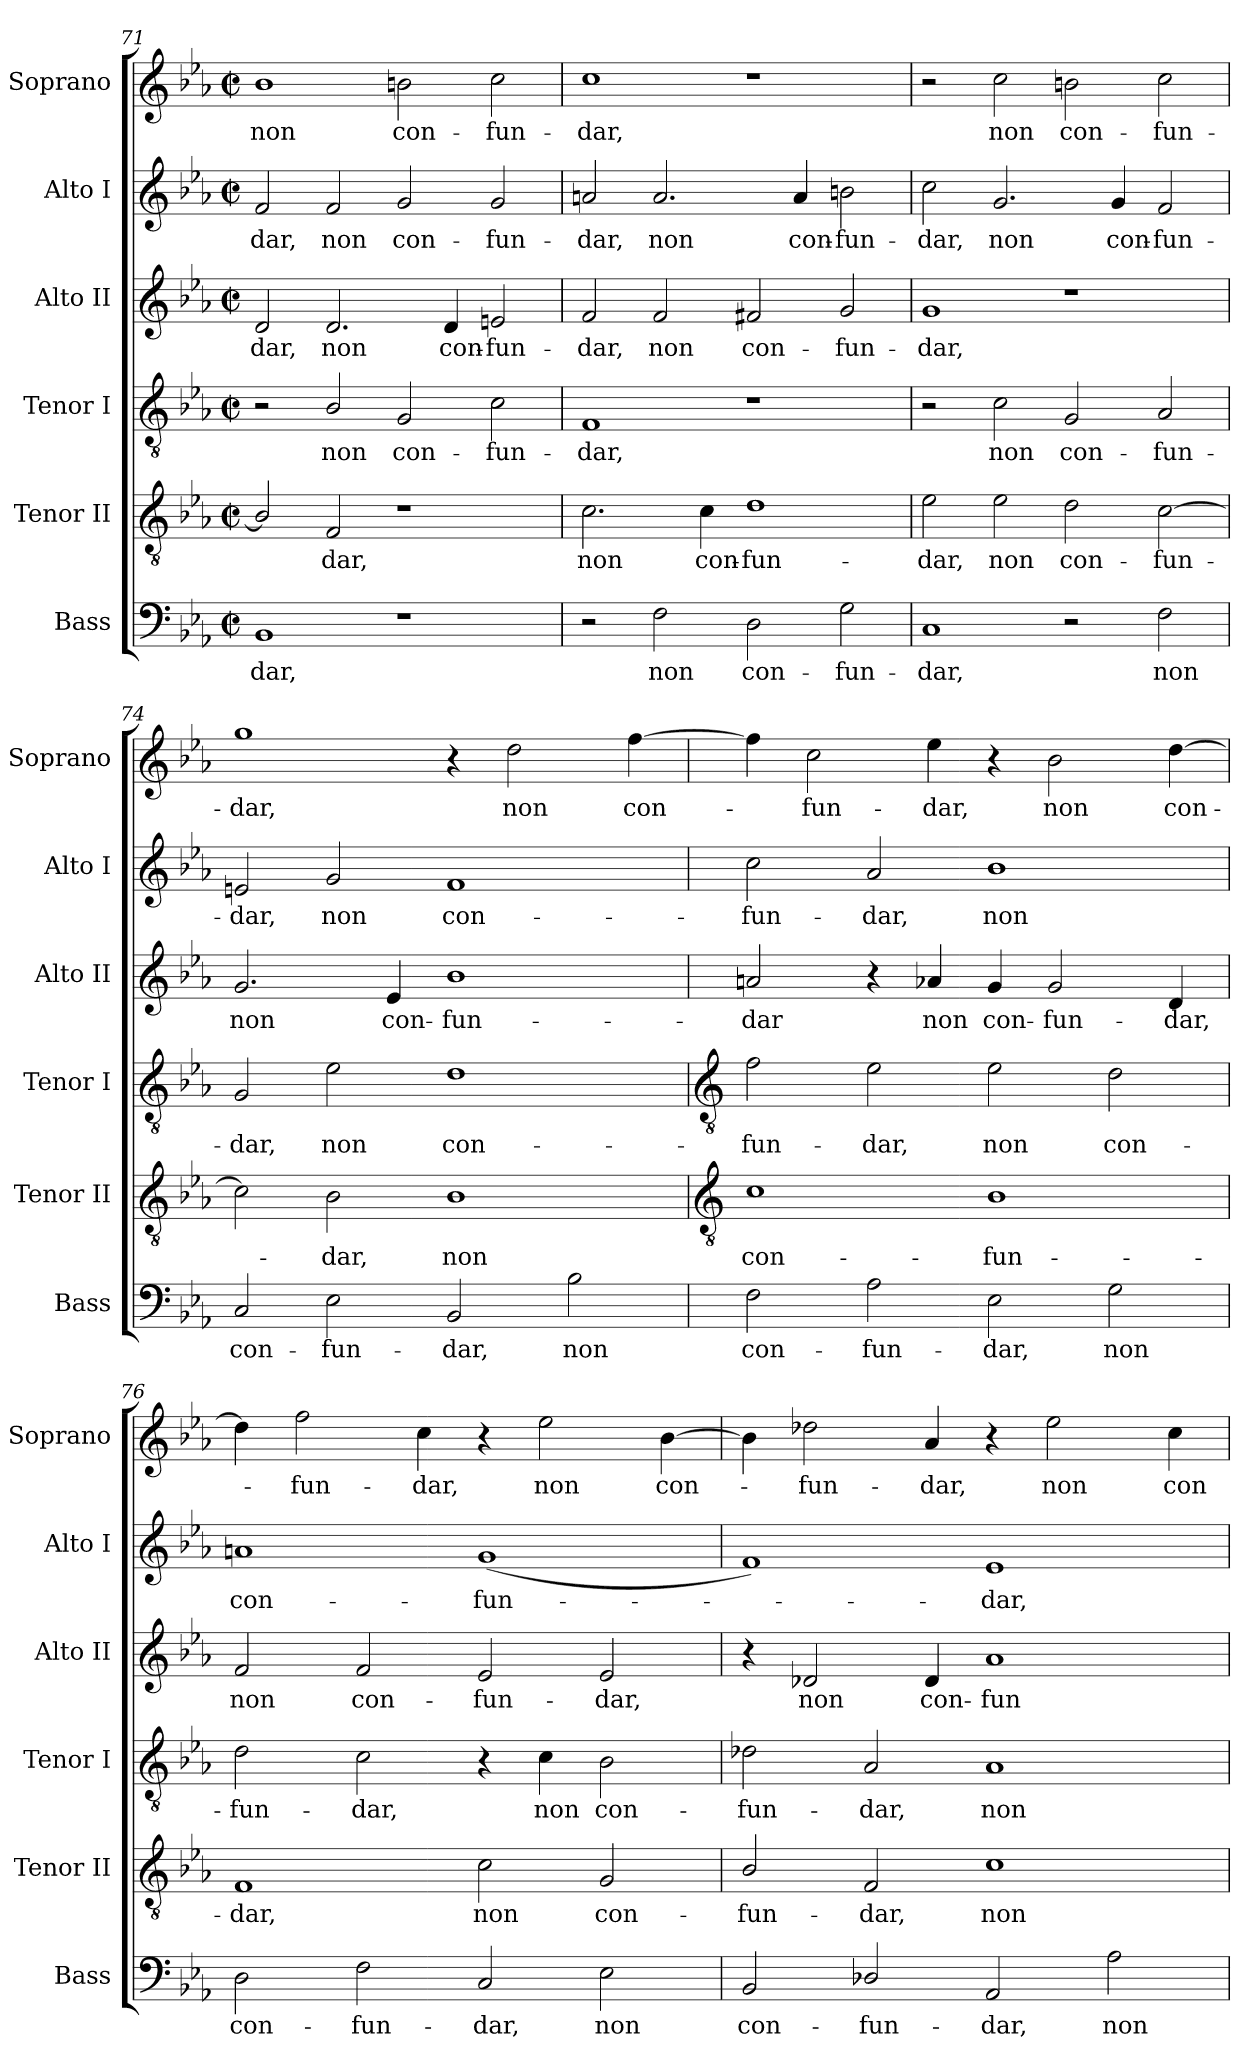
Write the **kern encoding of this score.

**kern	**text	**kern	**text	**kern	**text	**kern	**text	**kern	**text	**kern	**text
*part6	*part6	*part5	*part5	*part4	*part4	*part3	*part3	*part2	*part2	*part1	*part1
*staff6	*staff6	*staff5	*staff5	*staff4	*staff4	*staff3	*staff3	*staff2	*staff2	*staff1	*staff1
*I"Bass	*	*I"Tenor II	*	*I"Tenor I	*	*I"Alto II	*	*I"Alto I	*	*I"Soprano	*
*I'Bass	*	*I'Tenor II	*	*I'Tenor I	*	*I'Alto II	*	*I'Alto I	*	*I'Soprano	*
*clefF4	*	*clefGv2	*	*clefGv2	*	*clefG2	*	*clefG2	*	*clefG2	*
*k[b-e-a-]	*	*k[b-e-a-]	*	*k[b-e-a-]	*	*k[b-e-a-]	*	*k[b-e-a-]	*	*k[b-e-a-]	*
*E-:	*	*E-:	*	*E-:	*	*E-:	*	*E-:	*	*E-:	*
*M4/2	*	*M4/2	*	*M4/2	*	*M4/2	*	*M4/2	*	*M4/2	*
*met(c|)	*	*met(c|)	*	*met(c|)	*	*met(c|)	*	*met(c|)	*	*met(c|)	*
=71	=71	=71	=71	=71	=71	=71	=71	=71	=71	=71	=71
!	!LO:LY:b	!	!	!	!	!	!LO:LY:b	!	!LO:LY:b	!	!LO:LY:b
1BB-	-dar,	2B-/]	.	2r	.	2d	-dar,	2f	-dar,	1b-	non
!	!	!	!LO:LY:b	!	!LO:LY:b	!	!LO:LY:b	!	!LO:LY:b	!	!
.	.	2F	dar,	2B-/	non	2.d	non	2f	non	.	.
!	!	!	!	!	!LO:LY:b	!	!	!	!LO:LY:b	!	!LO:LY:b
1r	.	1r	.	2G	con-	.	.	2g	con-	2bn	con-
!	!	!	!	!	!	!	!LO:LY:b	!	!	!	!
.	.	.	.	.	.	4d	con-	.	.	.	.
!	!	!	!	!	!LO:LY:b	!	!LO:LY:b	!	!LO:LY:b	!	!LO:LY:b
.	.	.	.	2c	-fun-	2en	-fun-	2g	-fun-	2cc	-fun-
=72	=72	=72	=72	=72	=72	=72	=72	=72	=72	=72	=72
!	!	!	!LO:LY:b	!	!LO:LY:b	!	!LO:LY:b	!	!LO:LY:b	!	!LO:LY:b
2r	.	2.c	non	1F	-dar,	2f	-dar,	2an	-dar,	1cc	-dar,
!	!LO:LY:b	!	!	!	!	!	!LO:LY:b	!	!LO:LY:b	!	!
2F	non	.	.	.	.	2f	non	2.a	non	.	.
!	!	!	!LO:LY:b	!	!	!	!	!	!	!	!
.	.	4c	con-	.	.	.	.	.	.	.	.
!	!LO:LY:b	!	!LO:LY:b	!	!	!	!LO:LY:b	!	!	!	!
2D	con-	1d	-fun-	1r	.	2f#X	con-	.	.	1r	.
!	!	!	!	!	!	!	!	!	!LO:LY:b	!	!
.	.	.	.	.	.	.	.	4a	con-	.	.
!	!LO:LY:b	!	!	!	!	!	!LO:LY:b	!	!LO:LY:b	!	!
2G	-fun-	.	.	.	.	2g	-fun-	2bn	-fun-	.	.
=73	=73	=73	=73	=73	=73	=73	=73	=73	=73	=73	=73
!	!LO:LY:b	!	!LO:LY:b	!	!	!	!LO:LY:b	!	!LO:LY:b	!	!
1C	-dar,	2e-	-dar,	2r	.	1g	-dar,	2cc	-dar,	2r	.
!	!	!	!LO:LY:b	!	!LO:LY:b	!	!	!	!LO:LY:b	!	!LO:LY:b
.	.	2e-	non	2c	non	.	.	2.g	non	2cc	non
!	!	!	!LO:LY:b	!	!LO:LY:b	!	!	!	!	!	!LO:LY:b
2r	.	2d	con-	2G	con-	1r	.	.	.	2bn	con-
!	!	!	!	!	!	!	!	!	!LO:LY:b	!	!
.	.	.	.	.	.	.	.	4g	con-	.	.
!	!LO:LY:b	!	!LO:LY:b	!	!LO:LY:b	!	!	!	!LO:LY:b	!	!LO:LY:b
2F	non	[2c	-fun-	2A-	-fun-	.	.	2f	-fun-	2cc	-fun-
=74	=74	=74	=74	=74	=74	=74	=74	=74	=74	=74	=74
!	!LO:LY:b	!	!	!	!LO:LY:b	!	!LO:LY:b	!	!LO:LY:b	!	!LO:LY:b
2C	con-	2c]	.	2G	-dar,	2.g	non	2en	-dar,	1gg	-dar,
!	!LO:LY:b	!	!LO:LY:b	!	!LO:LY:b	!	!	!	!LO:LY:b	!	!
2E-	-fun-	2B-	dar,	2e-	non	.	.	2g	non	.	.
!	!	!	!	!	!	!	!LO:LY:b	!	!	!	!
.	.	.	.	.	.	4e-	con-	.	.	.	.
!	!LO:LY:b	!	!LO:LY:b	!	!LO:LY:b	!	!LO:LY:b	!	!LO:LY:b	!	!
2BB-	-dar,	1B-	non	1d	con-	1b-	-fun-	1f	con-	4r	.
!	!	!	!	!	!	!	!	!	!	!	!LO:LY:b
.	.	.	.	.	.	.	.	.	.	2dd	non
!	!LO:LY:b	!	!	!	!	!	!	!	!	!	!
2B-	non	.	.	.	.	.	.	.	.	.	.
!	!	!	!	!	!	!	!	!	!	!	!LO:LY:b
.	.	.	.	.	.	.	.	.	.	[4ff	con-
!!LO:LB:g=z
=75	=75	=75	=75	=75	=75	=75	=75	=75	=75	=75	=75
*	*	*clefGv2	*	*clefGv2	*	*	*	*	*	*	*
!	!LO:LY:b	!	!LO:LY:b	!	!LO:LY:b	!	!LO:LY:b	!	!LO:LY:b	!	!
2F	con-	1c	con-	2f	-fun-	2an	-dar	2cc	-fun-	4ff]	.
!	!	!	!	!	!	!	!	!	!	!	!LO:LY:b
.	.	.	.	.	.	.	.	.	.	2cc	fun-
!	!LO:LY:b	!	!	!	!LO:LY:b	!	!	!	!LO:LY:b	!	!
2A-	-fun-	.	.	2e-	-dar,	4r	.	2a-	-dar,	.	.
!	!	!	!	!	!	!	!LO:LY:b	!	!	!	!LO:LY:b
.	.	.	.	.	.	4a-X	non	.	.	4ee-	-dar,
!	!LO:LY:b	!	!LO:LY:b	!	!LO:LY:b	!	!LO:LY:b	!	!LO:LY:b	!	!
2E-	-dar,	1B-	-fun-	2e-	non	4g	con-	1b-	non	4r	.
!	!	!	!	!	!	!	!LO:LY:b	!	!	!	!LO:LY:b
.	.	.	.	.	.	2g	-fun-	.	.	2b-	non
!	!LO:LY:b	!	!	!	!LO:LY:b	!	!	!	!	!	!
2G	non	.	.	2d	con-	.	.	.	.	.	.
!	!	!	!	!	!	!	!LO:LY:b	!	!	!	!LO:LY:b
.	.	.	.	.	.	4d	-dar,	.	.	[4dd	con-
=76	=76	=76	=76	=76	=76	=76	=76	=76	=76	=76	=76
!	!LO:LY:b	!	!LO:LY:b	!	!LO:LY:b	!	!LO:LY:b	!	!LO:LY:b	!	!
2D	con-	1F	-dar,	2d	-fun-	2f	non	1an	con-	4dd]	.
!	!	!	!	!	!	!	!	!	!	!	!LO:LY:b
.	.	.	.	.	.	.	.	.	.	2ff	fun-
!	!LO:LY:b	!	!	!	!LO:LY:b	!	!LO:LY:b	!	!	!	!
2F	-fun-	.	.	2c	-dar,	2f	con-	.	.	.	.
!	!	!	!	!	!	!	!	!	!	!	!LO:LY:b
.	.	.	.	.	.	.	.	.	.	4cc	-dar,
!	!LO:LY:b	!	!LO:LY:b	!	!	!	!LO:LY:b	!	!LO:LY:b	!	!
2C	-dar,	2c	non	4r	.	2e-	-fun-	(<1g	-fun-	4r	.
!	!	!	!	!	!LO:LY:b	!	!	!	!	!	!LO:LY:b
.	.	.	.	4c	non	.	.	.	.	2ee-	non
!	!LO:LY:b	!	!LO:LY:b	!	!LO:LY:b	!	!LO:LY:b	!	!	!	!
2E-	non	2G	con-	2B-	con-	2e-	-dar,	.	.	.	.
!	!	!	!	!	!	!	!	!	!	!	!LO:LY:b
.	.	.	.	.	.	.	.	.	.	[4b-	con-
=77	=77	=77	=77	=77	=77	=77	=77	=77	=77	=77	=77
!	!LO:LY:b	!	!LO:LY:b	!	!LO:LY:b	!	!	!	!	!	!
2BB-	con-	2B-/	-fun-	2d-X	-fun-	4r	.	1f)	.	4b-]	.
!	!	!	!	!	!	!	!LO:LY:b	!	!	!	!LO:LY:b
.	.	.	.	.	.	2d-X	non	.	.	2dd-X	fun-
!	!LO:LY:b	!	!LO:LY:b	!	!LO:LY:b	!	!	!	!	!	!
2D-X/	-fun-	2F	-dar,	2A-	-dar,	.	.	.	.	.	.
!	!	!	!	!	!	!	!LO:LY:b	!	!	!	!LO:LY:b
.	.	.	.	.	.	4d-	con-	.	.	4a-	-dar,
!	!LO:LY:b	!	!LO:LY:b	!	!LO:LY:b	!	!LO:LY:b	!	!LO:LY:b	!	!
2AA-	-dar,	1c	non	1A-	non	1a-	-fun-	1e-	dar,	4r	.
!	!	!	!	!	!	!	!	!	!	!	!LO:LY:b
.	.	.	.	.	.	.	.	.	.	2ee-	non
!	!LO:LY:b	!	!	!	!	!	!	!	!	!	!
2A-	non	.	.	.	.	.	.	.	.	.	.
!	!	!	!	!	!	!	!	!	!	!	!LO:LY:b
.	.	.	.	.	.	.	.	.	.	4cc	con-
=	=	=	=	=	=	=	=	=	=	=	=
*-	*-	*-	*-	*-	*-	*-	*-	*-	*-	*-	*-
